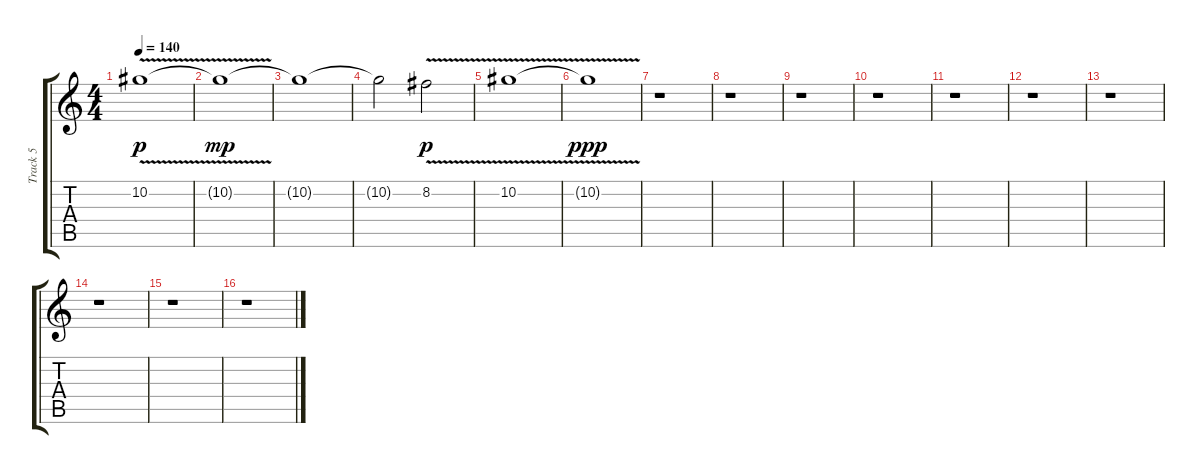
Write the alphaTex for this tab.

\track ("Track 5" "Track 5") {instrument distortionguitar}
\staff {score tabs}
\tuning (Eb4 Bb3 Gb3 Db3 Ab2 Db2) {hide}
\ts (4 4)
\tempo 140
\clef g2
\ks c
10.2{v}.1{dy p} |
10.2{t}.1{dy mp} |
10.2{t}.1 |
10.2{t}.2 8.2{v}.2{dy p} |
10.2{v}.1 |
10.2{t}.1{dy ppp} |
r.1 |
r.1 |
r.1 |
r.1 |
r.1 |
r.1 |
r.1 |
r.1 |
r.1 |
r.1
